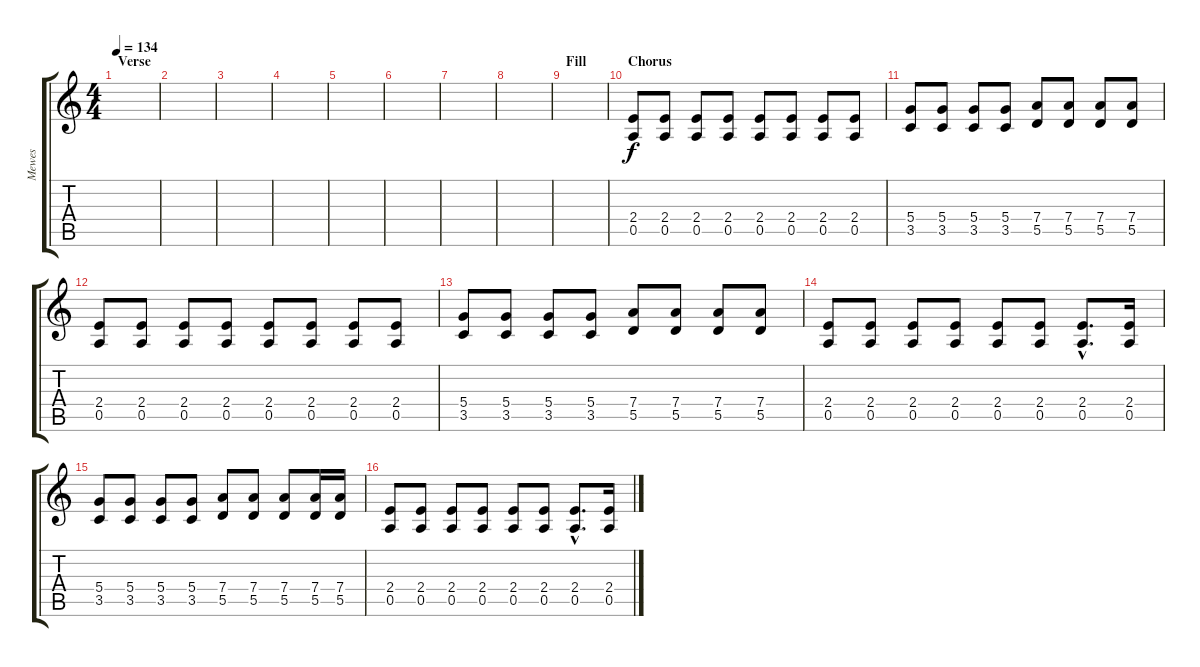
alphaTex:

\track ("Mewes" "Mewes") {instrument overdrivenguitar}
\staff {score tabs}
\tuning (E4 B3 G3 D3 A2 E2) {hide}
\ts (4 4)
\section ("" "Verse")
\tempo 134
\clef g2
\ks c
|
|
|
|
|
|
|
|
\section ("" "Fill")
|
\section ("" "Chorus")
(2.4 0.5).8 (2.4 0.5).8 (2.4 0.5).8 (2.4 0.5).8 (2.4 0.5).8 (2.4 0.5).8 (2.4 0.5).8 (2.4 0.5).8 |
(5.4 3.5).8 (5.4 3.5).8 (5.4 3.5).8 (5.4 3.5).8 (7.4 5.5).8 (7.4 5.5).8 (7.4 5.5).8 (7.4 5.5).8 |
(2.4 0.5).8 (2.4 0.5).8 (2.4 0.5).8 (2.4 0.5).8 (2.4 0.5).8 (2.4 0.5).8 (2.4 0.5).8 (2.4 0.5).8 |
(5.4 3.5).8 (5.4 3.5).8 (5.4 3.5).8 (5.4 3.5).8 (7.4 5.5).8 (7.4 5.5).8 (7.4 5.5).8 (7.4 5.5).8 |
(2.4 0.5).8 (2.4 0.5).8 (2.4 0.5).8 (2.4 0.5).8 (2.4 0.5).8 (2.4 0.5).8 (2.4{hac} 0.5{hac}).8{d} (2.4 0.5).16 |
(5.4 3.5).8 (5.4 3.5).8 (5.4 3.5).8 (5.4 3.5).8 (7.4 5.5).8 (7.4 5.5).8 (7.4 5.5).8 (7.4 5.5).16 (7.4 5.5).16 |
(2.4 0.5).8 (2.4 0.5).8 (2.4 0.5).8 (2.4 0.5).8 (2.4 0.5).8 (2.4 0.5).8 (2.4{hac} 0.5{hac}).8{d} (2.4 0.5).16
